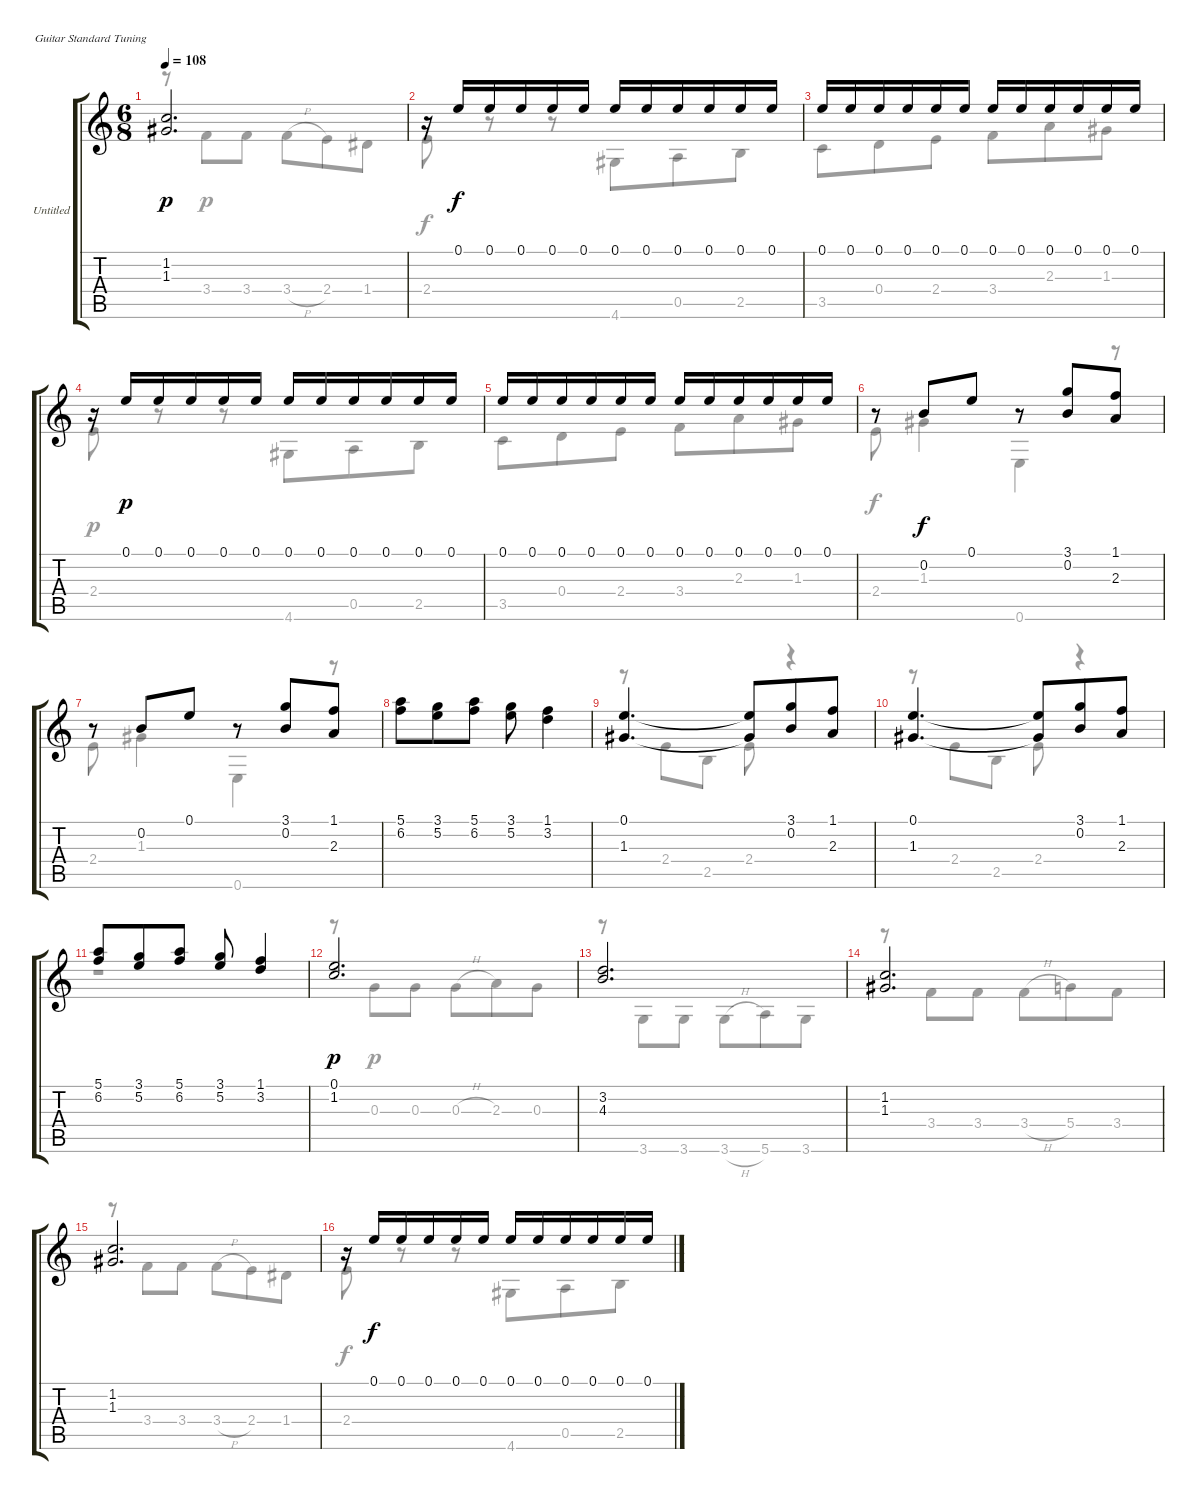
\bracketExtendMode groupsimilarinstruments
\firstSystemTrackNameOrientation horizontal
\otherSystemsTrackNameOrientation horizontal
\track ("Untitled" "Untitled") {instrument acousticguitarnylon}
\staff {score tabs}
\tuning (E4 B3 G3 D3 A2 E2)
\voice
\ts (6 8)
\tempo 108
\clef g2
\ks c
(1.2 1.3).2{d dy p} |
r.16 0.1.16{dy f} 0.1.16 0.1.16 0.1.16 0.1.16 0.1.16 0.1.16 0.1.16 0.1.16 0.1.16 0.1.16 |
0.1.16 0.1.16 0.1.16 0.1.16 0.1.16 0.1.16 0.1.16 0.1.16 0.1.16 0.1.16 0.1.16 0.1.16 |
r.16 0.1.16{dy p} 0.1.16 0.1.16 0.1.16 0.1.16 0.1.16 0.1.16 0.1.16 0.1.16 0.1.16 0.1.16 |
0.1.16 0.1.16 0.1.16 0.1.16 0.1.16 0.1.16 0.1.16 0.1.16 0.1.16 0.1.16 0.1.16 0.1.16 |
r.8 0.2.8{dy f} 0.1.8 r.8 (3.1 0.2).8 (1.1 2.3).8 |
r.8 0.2.8 0.1.8 r.8 (3.1 0.2).8 (1.1 2.3).8 |
(5.1 6.2).8 (3.1 5.2).8 (5.1 6.2).8 (3.1 5.2).8 (1.1 3.2).4 |
(0.1 1.3).4{d} (0.1{t} 1.3{t}).8 (3.1 0.2).8 (1.1 2.3).8 |
(0.1 1.3).4{d} (0.1{t} 1.3{t}).8 (3.1 0.2).8 (1.1 2.3).8 |
(5.1 6.2).8 (3.1 5.2).8 (5.1 6.2).8 (3.1 5.2).8 (1.1 3.2).4 |
(0.1 1.2).2{d dy p} |
(3.2 4.3).2{d} |
(1.2 1.3).2{d} |
(1.2 1.3).2{d} |
r.16 0.1.16{dy f} 0.1.16 0.1.16 0.1.16 0.1.16 0.1.16 0.1.16 0.1.16 0.1.16 0.1.16 0.1.16
\voice
\clef g2
\ottava regular
\simile none
\ks c
r.8{dy p} 3.4.8 3.4.8 3.4{h}.8 2.4.8 1.4.8 |
2.4.8{dy f} r.8 r.8 4.6.8 0.5.8 2.5.8 |
3.5.8 0.4.8 2.4.8 3.4.8 2.3.8 1.3.8 |
2.4.8{dy p} r.8 r.8 4.6.8 0.5.8 2.5.8 |
3.5.8 0.4.8 2.4.8 3.4.8 2.3.8 1.3.8 |
2.4.8{dy f} 1.3.4 0.6.4 r.8 |
2.4.8 1.3.4 0.6.4 r.8 |
|
r.8 2.4.8 2.5.8 2.4.8 r.4 |
r.8 2.4.8 2.5.8 2.4.8 r.4 |
r.1 |
r.8 0.3.8{dy p} 0.3.8 0.3{h}.8 2.3.8 0.3.8 |
r.8 3.6.8 3.6.8 3.6{h}.8 5.6.8 3.6.8 |
r.8 3.4.8 3.4.8 3.4{h}.8 5.4.8 3.4.8 |
r.8 3.4.8 3.4.8 3.4{h}.8 2.4.8 1.4.8 |
2.4.8{dy f} r.8 r.8 4.6.8 0.5.8 2.5.8
